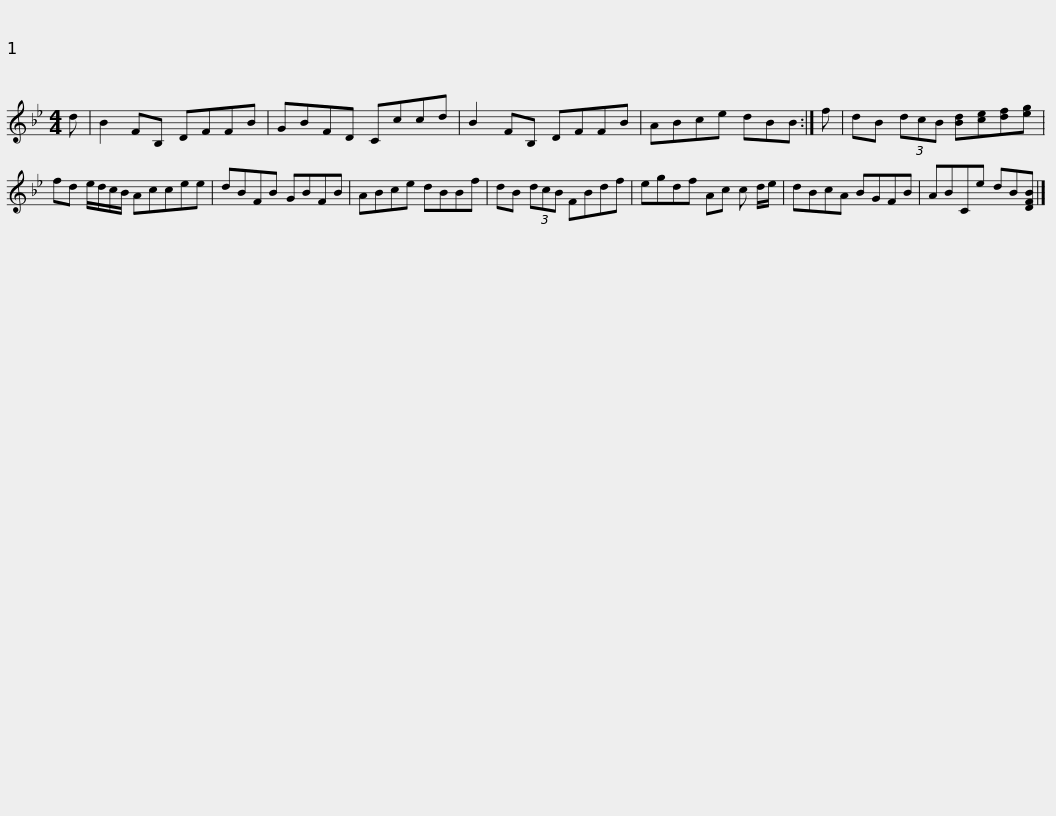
X:1
L:1/8
M:4/4
I:linebreak $
K:Bb
V:1 treble
V:1
 d | B2 FB, DFFB | GBFD Cccd | B2 FB, DFFB | ABce dBB :| %5
 f | dB (3dcB [Bd][ce][df][eg] |$ fd e/d/c/B/ Accee | dBFB GBFB | ABce dBBf | %10
 dB (3dcB FBdf | egdf Ac c d/e/ |$ dBcA BGFB | ABCe dB[DFB] |] %14
